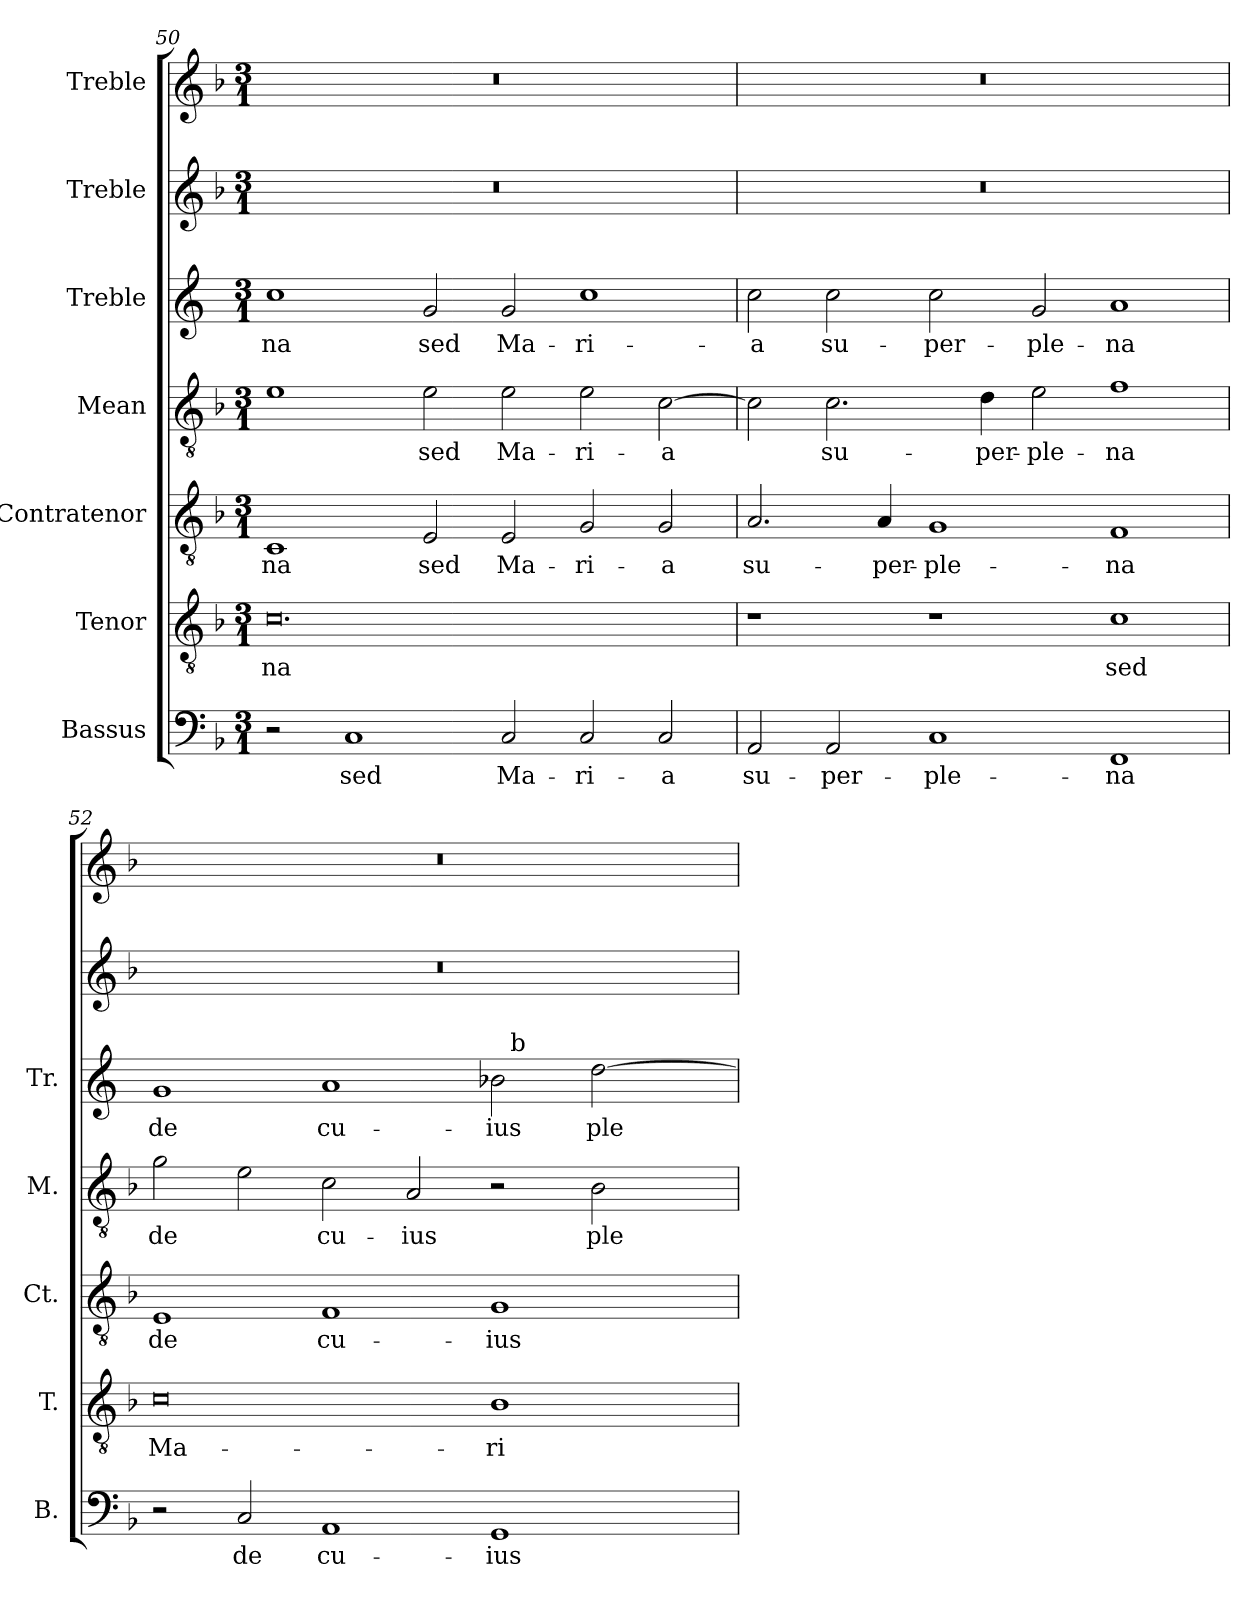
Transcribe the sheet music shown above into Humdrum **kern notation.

**kern	**text	**kern	**text	**kern	**text	**kern	**text	**kern	**text	**kern	**kern
*part7	*part7	*part6	*part6	*part5	*part5	*part4	*part4	*part3	*part3	*part2	*part1
*staff7	*staff7	*staff6	*staff6	*staff5	*staff5	*staff4	*staff4	*staff3	*staff3	*staff2	*staff1
*I"Bassus	*	*I"Tenor	*	*I"Contratenor	*	*I"Mean	*	*I"Treble	*	*I"Treble	*I"Treble
*I'B.	*	*I'T.	*	*I'Ct.	*	*I'M.	*	*I'Tr.	*	*	*
*clefF4	*	*clefGv2	*	*clefGv2	*	*clefGv2	*	*clefG2	*	*clefG2	*clefG2
*	*	*ITrd7c12	*	*ITrd7c12	*	*ITrd7c12	*	*	*	*	*
*k[b-]	*	*k[b-]	*	*k[b-]	*	*k[b-]	*	*k[]	*	*k[b-]	*k[b-]
*F:	*	*F:	*	*F:	*	*F:	*	*	*	*F:	*F:
*M3/1	*	*M3/1	*	*M3/1	*	*M3/1	*	*M3/1	*	*M3/1	*M3/1
=50	=50	=50	=50	=50	=50	=50	=50	=50	=50	=50	=50
!	!	!	!LO:LY:b:color=#000000	!	!	!	!	!	!	!	!
!	!	!	!	!	!LO:LY:b:color=#000000	!	!	!	!	!	!
!	!	!	!	!	!	!	!	!	!LO:LY:b:color=#000000	!LO:N:vis=1	!LO:N:vis=1
2r	.	0.Ci	-na	1CCi	-na	1Ei	.	1cci	-na	0.r	0.r
!	!LO:LY:b:color=#000000	!	!	!	!	!	!	!	!	!	!
1Ci	sed	.	.	.	.	.	.	.	.	.	.
!	!	!	!	!	!LO:LY:b:color=#000000	!	!	!	!	!	!
!	!	!	!	!	!	!	!LO:LY:b:color=#000000	!	!	!	!
!	!	!	!	!	!	!	!	!	!LO:LY:b:color=#000000	!	!
.	.	.	.	2EEi/	sed	2Ei\	sed	2gi/	sed	.	.
!	!LO:LY:b:color=#000000	!	!	!	!	!	!	!	!	!	!
!	!	!	!	!	!LO:LY:b:color=#000000	!	!	!	!	!	!
!	!	!	!	!	!	!	!LO:LY:b:color=#000000	!	!	!	!
!	!	!	!	!	!	!	!	!	!LO:LY:b:color=#000000	!	!
2Ci/	Ma-	.	.	2EEi/	Ma-	2Ei\	Ma-	2gi/	Ma-	.	.
!	!LO:LY:b:color=#000000	!	!	!	!	!	!	!	!	!	!
!	!	!	!	!	!LO:LY:b:color=#000000	!	!	!	!	!	!
!	!	!	!	!	!	!	!LO:LY:b:color=#000000	!	!	!	!
!	!	!	!	!	!	!	!	!	!LO:LY:b:color=#000000	!	!
2Ci/	-ri-	.	.	2GGi/	-ri-	2Ei\	-ri-	1cci	-ri-	.	.
!	!LO:LY:b:color=#000000	!	!	!	!	!	!	!	!	!	!
!	!	!	!	!	!LO:LY:b:color=#000000	!	!	!	!	!	!
!	!	!	!	!	!	!	!LO:LY:b:color=#000000	!	!	!	!
2Ci/	-a	.	.	2GGi/	-a	[>2Ci\	-a	.	.	.	.
=51`	=51`	=51`	=51`	=51`	=51`	=51`	=51`	=51`	=51`	=51`	=51`
!	!LO:LY:b:color=#000000	!	!	!	!	!	!	!	!	!	!
!	!	!	!	!	!LO:LY:b:color=#000000	!	!	!	!	!	!
!	!	!	!	!	!	!	!	!	!LO:LY:b:color=#000000	!LO:N:vis=1	!LO:N:vis=1
2AAi/	su-	1r	.	2.AAi/	su-	2Ci\]	.	2cci\	-a	0.r	0.r
!	!LO:LY:b:color=#000000	!	!	!	!	!	!	!	!	!	!
!	!	!	!	!	!	!	!LO:LY:b:color=#000000	!	!	!	!
!	!	!	!	!	!	!	!	!	!LO:LY:b:color=#000000	!	!
2AAi/	-per-	.	.	.	.	2.Ci\	su-	2cci\	su-	.	.
!	!	!	!	!	!LO:LY:b:color=#000000	!	!	!	!	!	!
.	.	.	.	4AAi/	-per-	.	.	.	.	.	.
!	!LO:LY:b:color=#000000	!	!	!	!	!	!	!	!	!	!
!	!	!	!	!	!LO:LY:b:color=#000000	!	!	!	!	!	!
!	!	!	!	!	!	!	!	!	!LO:LY:b:color=#000000	!	!
1Ci	-ple-	1r	.	1GGi	-ple-	.	.	2cci\	-per-	.	.
!	!	!	!	!	!	!	!LO:LY:b:color=#000000	!	!	!	!
.	.	.	.	.	.	4Di\	-per-	.	.	.	.
!	!	!	!	!	!	!	!LO:LY:b:color=#000000	!	!	!	!
!	!	!	!	!	!	!	!	!	!LO:LY:b:color=#000000	!	!
.	.	.	.	.	.	2Ei\	-ple-	2gi/	-ple-	.	.
!	!LO:LY:b:color=#000000	!	!	!	!	!	!	!	!	!	!
!	!	!	!LO:LY:b:color=#000000	!	!	!	!	!	!	!	!
!	!	!	!	!	!LO:LY:b:color=#000000	!	!	!	!	!	!
!	!	!	!	!	!	!	!LO:LY:b:color=#000000	!	!	!	!
!	!	!	!	!	!	!	!	!	!LO:LY:b:color=#000000	!	!
1FFi	-na	1Ci	sed	1FFi	-na	1Fi	-na	1ai	-na	.	.
!!LO:LB:g=z
=52`	=52`	=52`	=52`	=52`	=52`	=52`	=52`	=52`	=52`	=52`	=52`
!	!	!	!LO:LY:b:color=#000000	!	!	!	!	!	!	!	!
!	!	!	!	!	!LO:LY:b:color=#000000	!	!	!	!	!	!
!	!	!	!	!	!	!	!LO:LY:b:color=#000000	!	!	!	!
!	!	!	!	!	!	!	!	!	!LO:LY:b:color=#000000	!LO:N:vis=1	!LO:N:vis=1
*	*	*	*	*	*	*	*	*^	*	*	*
2r	.	0Ci	Ma-	1EEi	de	2Gi\	de	1gi	1ryy	de	0.r	0.r
!	!LO:LY:b:color=#000000	!	!	!	!	!	!	!	!	!	!	!
2Ci/	de	.	.	.	.	2Ei\	.	.	.	.	.	.
!	!LO:LY:b:color=#000000	!	!	!	!	!	!	!	!	!	!	!
!	!	!	!	!	!LO:LY:b:color=#000000	!	!	!	!	!	!	!
!	!	!	!	!	!	!	!LO:LY:b:color=#000000	!	!	!	!	!
!	!	!	!	!	!	!	!	!	!	!LO:LY:b:color=#000000	!	!
1AAi	cu-	.	.	1FFi	cu-	2Ci\	cu-	1ai	1ryy	cu-	.	.
!	!	!	!	!	!	!	!LO:LY:b:color=#000000	!	!	!	!	!
.	.	.	.	.	.	2AAi/	-ius	.	.	.	.	.
!	!LO:LY:b:color=#000000	!	!	!	!	!	!	!	!	!	!	!
!	!	!	!LO:LY:b:color=#000000	!	!	!	!	!	!	!	!	!
!	!	!	!	!	!LO:LY:b:color=#000000	!	!	!	!	!	!	!
!	!	!	!	!	!	!	!	!	!	!LO:LY:b:color=#000000	!	!
1GGi	-ius	1BB-i	-ri-	1GGi	-ius	2r	.	2b-i\	32ryy	-ius	.	.
.	.	.	.	.	.	.	.	.	256ryy	.	.	.
!	!	!	!	!	!	!	!	!	!LO:TX:a:t=b	!	!	!
.	.	.	.	.	.	.	.	.	2ryy	.	.	.
!	!	!	!	!	!	!	!LO:LY:b:color=#000000	!	!	!	!	!
!	!	!	!	!	!	!	!	!	!	!LO:LY:b:color=#000000	!	!
.	.	.	.	.	.	2BB-i\	ple-	[>2ddi\	.	ple-	.	.
.	.	.	.	.	.	.	.	.	4ryy	.	.	.
.	.	.	.	.	.	.	.	.	8ryy	.	.	.
.	.	.	.	.	.	.	.	.	16ryy	.	.	.
.	.	.	.	.	.	.	.	.	64..ryy	.	.	.
*	*	*	*	*	*	*	*	*v	*v	*	*	*
=`	=`	=`	=`	=`	=`	=`	=`	=`	=`	=`	=`
*-	*-	*-	*-	*-	*-	*-	*-	*-	*-	*-	*-
